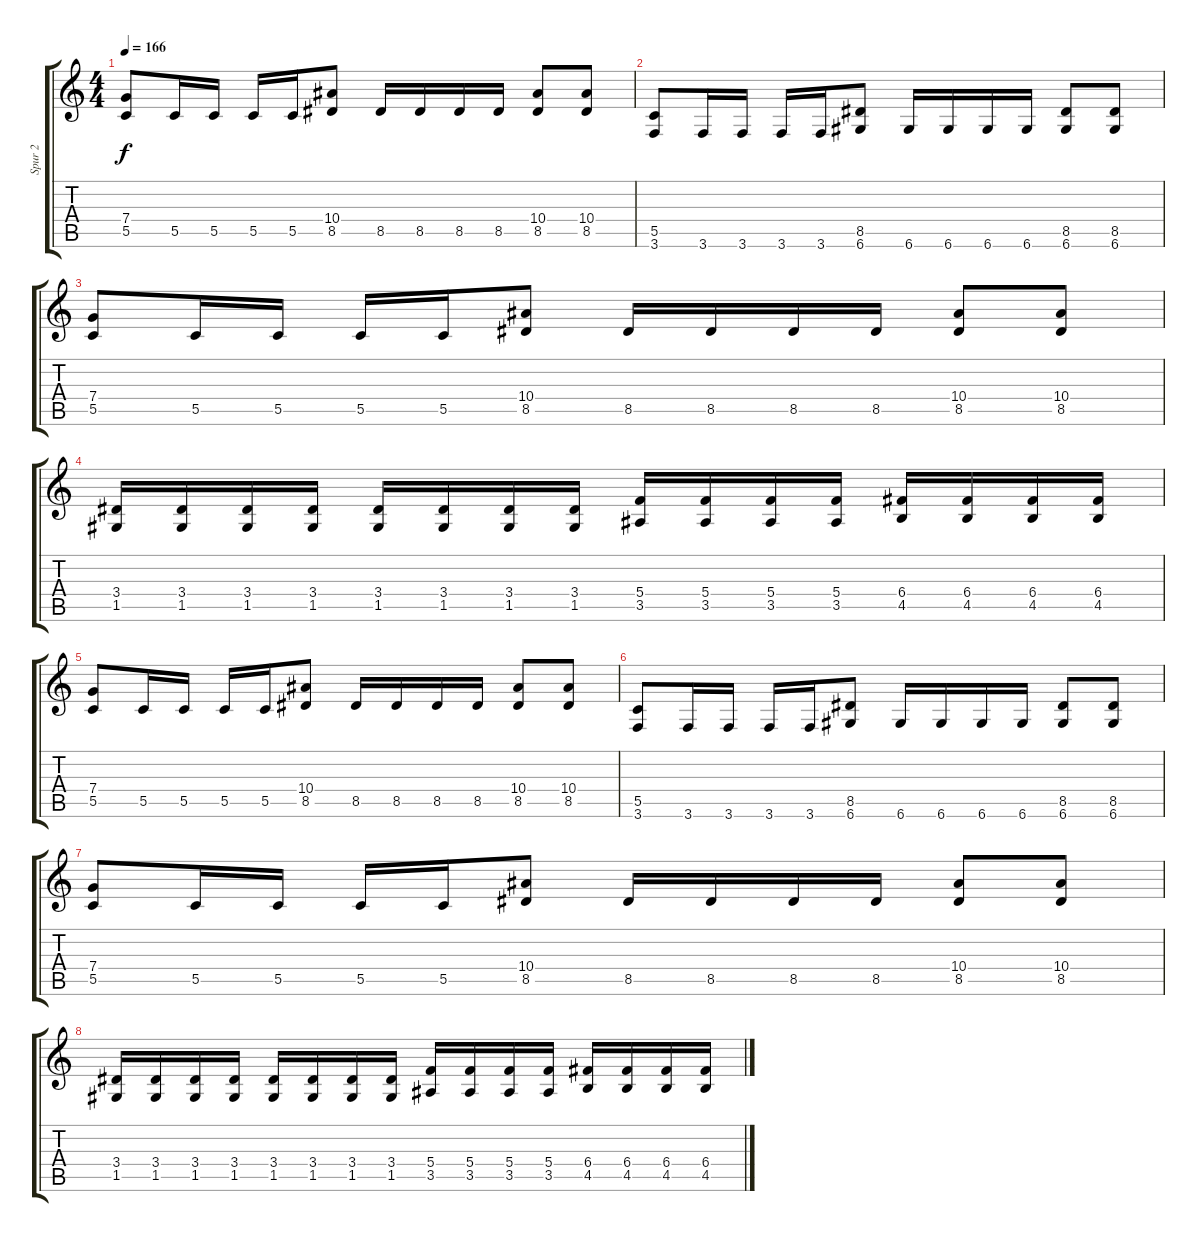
\track ("Spur 2" "Spur 2") {instrument distortionguitar}
\staff {score tabs}
\tuning (D4 A3 F3 C3 G2 D2) {hide}
\ts (4 4)
\tempo 166
\clef g2
\ks c
(7.4 5.5).8{dy f} 5.5.16 5.5.16 5.5.16 5.5.16 (10.4 8.5).8 8.5.16 8.5.16 8.5.16 8.5.16 (10.4 8.5).8 (10.4 8.5).8 |
(5.5 3.6).8 3.6.16 3.6.16 3.6.16 3.6.16 (8.5 6.6).8 6.6.16 6.6.16 6.6.16 6.6.16 (8.5 6.6).8 (8.5 6.6).8 |
(7.4 5.5).8 5.5.16 5.5.16 5.5.16 5.5.16 (10.4 8.5).8 8.5.16 8.5.16 8.5.16 8.5.16 (10.4 8.5).8 (10.4 8.5).8 |
(3.4 1.5).16 (3.4 1.5).16 (3.4 1.5).16 (3.4 1.5).16 (3.4 1.5).16 (3.4 1.5).16 (3.4 1.5).16 (3.4 1.5).16 (5.4 3.5).16 (5.4 3.5).16 (5.4 3.5).16 (5.4 3.5).16 (6.4 4.5).16 (6.4 4.5).16 (6.4 4.5).16 (6.4 4.5).16 |
(7.4 5.5).8 5.5.16 5.5.16 5.5.16 5.5.16 (10.4 8.5).8 8.5.16 8.5.16 8.5.16 8.5.16 (10.4 8.5).8 (10.4 8.5).8 |
(5.5 3.6).8 3.6.16 3.6.16 3.6.16 3.6.16 (8.5 6.6).8 6.6.16 6.6.16 6.6.16 6.6.16 (8.5 6.6).8 (8.5 6.6).8 |
(7.4 5.5).8 5.5.16 5.5.16 5.5.16 5.5.16 (10.4 8.5).8 8.5.16 8.5.16 8.5.16 8.5.16 (10.4 8.5).8 (10.4 8.5).8 |
(3.4 1.5).16 (3.4 1.5).16 (3.4 1.5).16 (3.4 1.5).16 (3.4 1.5).16 (3.4 1.5).16 (3.4 1.5).16 (3.4 1.5).16 (5.4 3.5).16 (5.4 3.5).16 (5.4 3.5).16 (5.4 3.5).16 (6.4 4.5).16 (6.4 4.5).16 (6.4 4.5).16 (6.4 4.5).16
